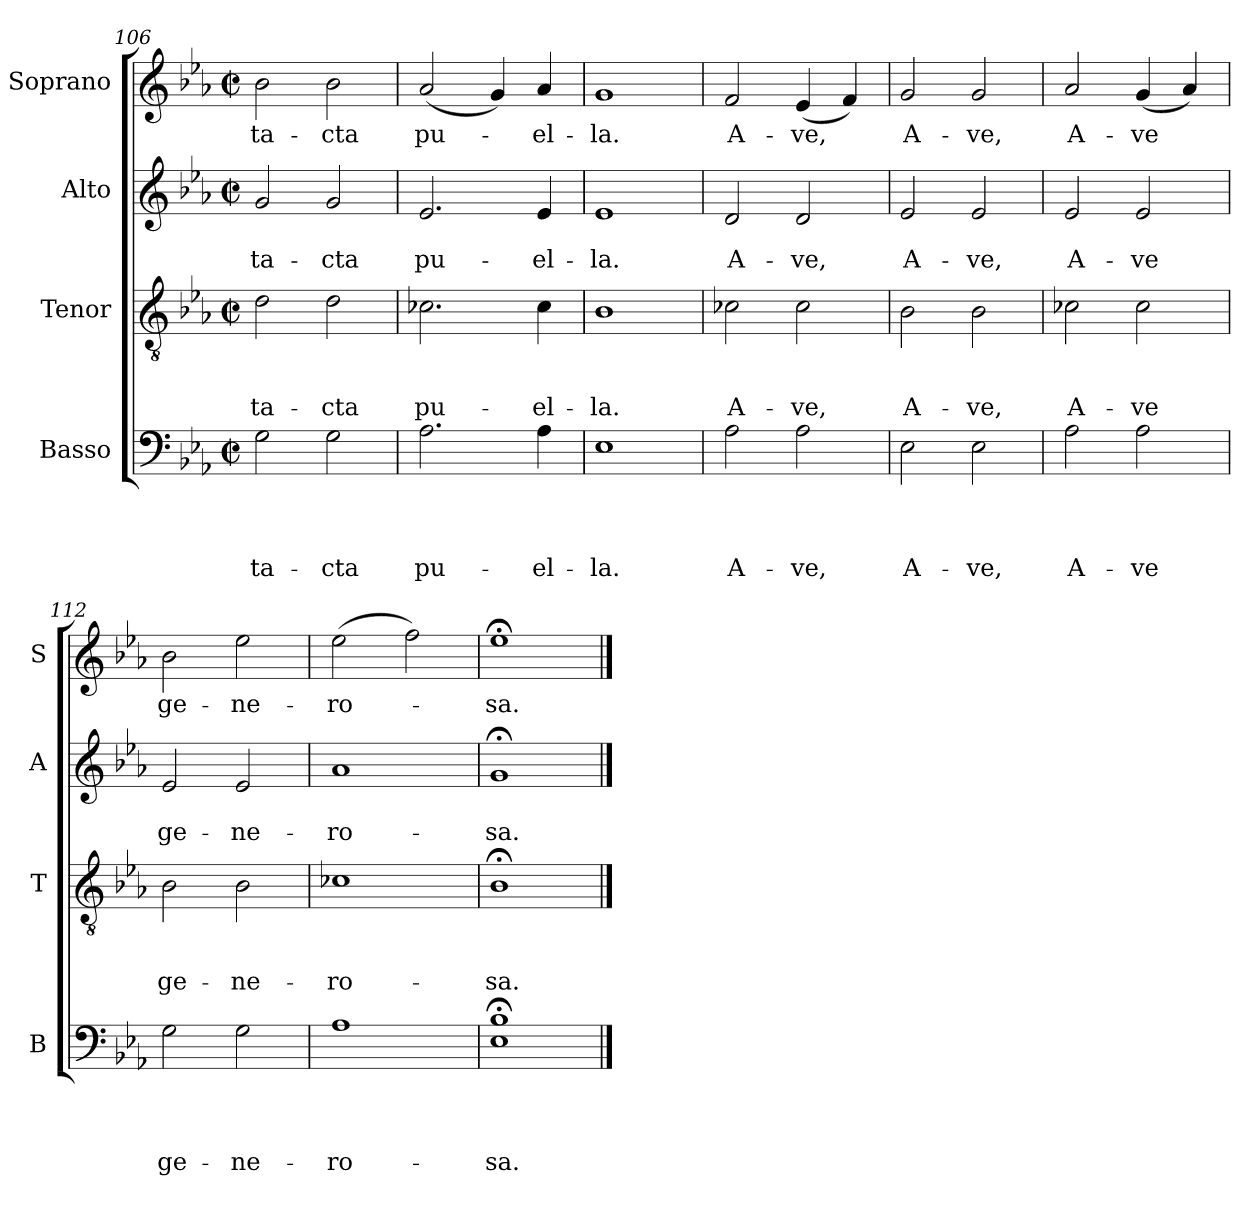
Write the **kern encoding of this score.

**kern	**text	**text	**text	**text	**kern	**text	**text	**text	**kern	**text	**text	**kern	**text
*part4	*part4	*part4	*part4	*part4	*part3	*part3	*part3	*part3	*part2	*part2	*part2	*part1	*part1
*staff4	*staff4	*staff4	*staff4	*staff4	*staff3	*staff3	*staff3	*staff3	*staff2	*staff2	*staff2	*staff1	*staff1
*I"Basso	*	*	*	*	*I"Tenor	*	*	*	*I"Alto	*	*	*I"Soprano	*
*I'B	*	*	*	*	*I'T	*	*	*	*I'A	*	*	*I'S	*
*clefF4	*	*	*	*	*clefGv2	*	*	*	*clefG2	*	*	*clefG2	*
*k[b-e-a-]	*	*	*	*	*k[b-e-a-]	*	*	*	*k[b-e-a-]	*	*	*k[b-e-a-]	*
*E-:	*	*	*	*	*E-:	*	*	*	*E-:	*	*	*E-:	*
*M2/2	*	*	*	*	*M2/2	*	*	*	*M2/2	*	*	*M2/2	*
*met(c|)	*	*	*	*	*met(c|)	*	*	*	*met(c|)	*	*	*met(c|)	*
=106	=106	=106	=106	=106	=106	=106	=106	=106	=106	=106	=106	=106	=106
!	!	!	!	!LO:LY:b	!	!	!	!LO:LY:b	!	!	!LO:LY:b	!	!LO:LY:b
2G\	.	.	.	-ta-	2d\	.	.	-ta-	2g/	.	-ta-	2b-\	-ta-
!	!	!	!	!LO:LY:b	!	!	!	!LO:LY:b	!	!	!LO:LY:b	!	!LO:LY:b
2G\	.	.	.	-cta	2d\	.	.	-cta	2g/	.	-cta	2b-\	-cta
=107	=107	=107	=107	=107	=107	=107	=107	=107	=107	=107	=107	=107	=107
!	!	!	!	!LO:LY:b	!	!	!	!LO:LY:b	!	!	!LO:LY:b	!	!LO:LY:b
2.A-\	.	.	.	pu-	2.c-X\	.	.	pu-	2.e-/	.	pu-	(<2a-/	pu-
.	.	.	.	.	.	.	.	.	.	.	.	4g/)	.
!	!	!	!	!LO:LY:b	!	!	!	!LO:LY:b	!	!	!LO:LY:b	!	!LO:LY:b
4A-\	.	.	.	-el-	4c-\	.	.	-el-	4e-/	.	-el-	4a-/	-el-
=108	=108	=108	=108	=108	=108	=108	=108	=108	=108	=108	=108	=108	=108
!	!	!	!	!LO:LY:b	!	!	!	!LO:LY:b	!	!	!LO:LY:b	!	!LO:LY:b
1E-	.	.	.	-la.	1B-	.	.	-la.	1e-	.	-la.	1g	-la.
!!LO:LB:g=z
=109	=109	=109	=109	=109	=109	=109	=109	=109	=109	=109	=109	=109	=109
!	!	!	!	!LO:LY:b	!	!	!	!LO:LY:b	!	!	!LO:LY:b	!	!LO:LY:b
2A-\	.	.	.	A-	2c-X\	.	.	A-	2d/	.	A-	2f/	A-
!	!	!	!	!LO:LY:b	!	!	!	!LO:LY:b	!	!	!LO:LY:b	!	!LO:LY:b
2A-\	.	.	.	-ve,	2c-\	.	.	-ve,	2d/	.	-ve,	(<4e-/	-ve,
.	.	.	.	.	.	.	.	.	.	.	.	4f/)	.
=110	=110	=110	=110	=110	=110	=110	=110	=110	=110	=110	=110	=110	=110
!	!	!	!	!LO:LY:b	!	!	!	!LO:LY:b	!	!	!LO:LY:b	!	!LO:LY:b
2E-\	.	.	.	A-	2B-\	.	.	A-	2e-/	.	A-	2g/	A-
!	!	!	!	!LO:LY:b	!	!	!	!LO:LY:b	!	!	!LO:LY:b	!	!LO:LY:b
2E-\	.	.	.	-ve,	2B-\	.	.	-ve,	2e-/	.	-ve,	2g/	-ve,
=111	=111	=111	=111	=111	=111	=111	=111	=111	=111	=111	=111	=111	=111
!	!	!	!	!LO:LY:b	!	!	!	!LO:LY:b	!	!	!LO:LY:b	!	!LO:LY:b
2A-\	.	.	.	A-	2c-X\	.	.	A-	2e-/	.	A-	2a-/	A-
!	!	!	!	!LO:LY:b	!	!	!	!LO:LY:b	!	!	!LO:LY:b	!	!LO:LY:b
2A-\	.	.	.	-ve	2c-\	.	.	-ve	2e-/	.	-ve	(<4g/	-ve
.	.	.	.	.	.	.	.	.	.	.	.	4a-/)	.
=112	=112	=112	=112	=112	=112	=112	=112	=112	=112	=112	=112	=112	=112
!	!	!	!	!LO:LY:b	!	!	!	!LO:LY:b	!	!	!LO:LY:b	!	!LO:LY:b
2G\	.	.	.	ge-	2B-\	.	.	ge-	2e-/	.	ge-	2b-\	ge-
!	!	!	!	!LO:LY:b	!	!	!	!LO:LY:b	!	!	!LO:LY:b	!	!LO:LY:b
2G\	.	.	.	-ne-	2B-\	.	.	-ne-	2e-/	.	-ne-	2ee-\	-ne-
=113	=113	=113	=113	=113	=113	=113	=113	=113	=113	=113	=113	=113	=113
!	!	!	!	!LO:LY:b	!	!	!	!LO:LY:b	!	!	!LO:LY:b	!	!LO:LY:b
1A-	.	.	.	-ro-	1c-X	.	.	-ro-	1a-	.	-ro-	(>2ee-\	-ro-
.	.	.	.	.	.	.	.	.	.	.	.	2ff\)	.
=114	=114	=114	=114	=114	=114	=114	=114	=114	=114	=114	=114	=114	=114
!	!	!	!	!LO:LY:b	!	!	!	!LO:LY:b	!	!	!LO:LY:b	!	!LO:LY:b
1E-;< 1B-;<	.	.	.	-sa.	1B-;<	.	.	-sa.	1g;	.	-sa.	1ee-;<	-sa.
==	==	==	==	==	==	==	==	==	==	==	==	==	==
*-	*-	*-	*-	*-	*-	*-	*-	*-	*-	*-	*-	*-	*-
